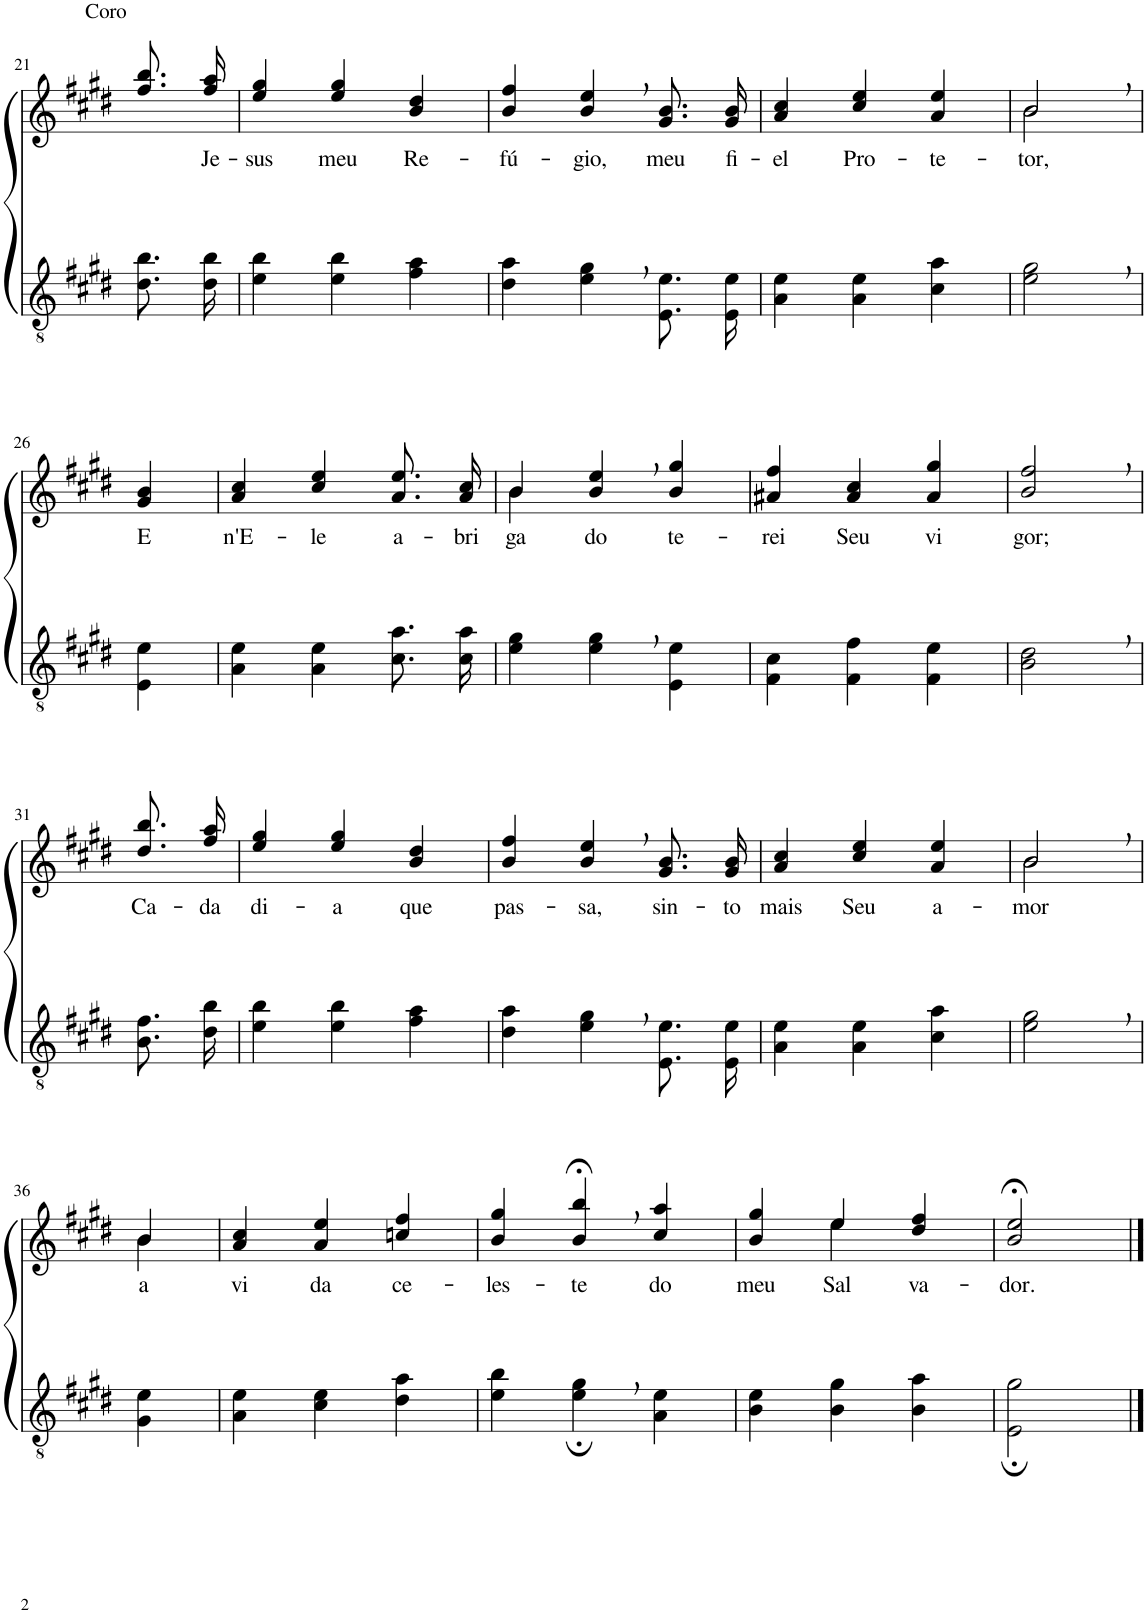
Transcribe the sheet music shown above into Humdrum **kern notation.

**kern	**kern	**text
*part2	*part1	*part1
*staff2	*staff1	*staff1
*I"Parte III e IV	*I"Parte I e II	*
!!LO:PB:g=z
*clefGv2	*clefG2	*
*Trd5c9	*Trd5c9	*
*k[f#c#g#d#]	*k[f#c#g#d#]	*
*M3/4	*M3/4	*
=21	=21	=21
!	!LO:TX:a:t=Coro	!
8.d#\ 8.b\L	8.ff#\ 8.bb\L	.
!	!	!LO:LY:b
16d#\ 16b\Jk	16ff#\ 16aa\Jk	Je-
=22	=22	=22
!	!	!LO:LY:b
4e\ 4b\	4ee/ 4gg#/	-sus
!	!	!LO:LY:b
4e\ 4b\	4ee/ 4gg#/	meu
!	!	!LO:LY:b
4f#\ 4a\	4b/ 4dd#/	Re-
=23	=23	=23
!	!	!LO:LY:b
4d#\ 4a\	4b/ 4ff#/	-fú-
!	!	!LO:LY:b
4e\, 4g#\,	4b/, 4ee/,	-gio,
!	!	!LO:LY:b
8.E/ 8.e/L	8.g#/ 8.b/L	meu
!	!	!LO:LY:b
16E/ 16e/Jk	16g#/ 16b/Jk	fi-
=24	=24	=24
!	!	!LO:LY:b
4A\ 4e\	4a/ 4cc#/	-el
!	!	!LO:LY:b
4A\ 4e\	4cc#/ 4ee/	Pro-
!	!	!LO:LY:b
4c#\ 4a\	4a/ 4ee/	-te-
=25	=25	=25
!	!	!LO:LY:b
*	*^	*
2e\, 2g#\,	2b,\	2b/	-tor,
!!LO:LB:g=z
=26	=26	=26	=26
!	!	!	!LO:LY:b
*	*v	*v	*
4E\ 4e\	4g#/ 4b/	E
=27	=27	=27
!	!	!LO:LY:b
4A\ 4e\	4a/ 4cc#/	n'E-
!	!	!LO:LY:b
4A\ 4e\	4cc#/ 4ee/	-le
!	!	!LO:LY:b
8.c#\ 8.a\L	8.a\ 8.ee\L	a-
!	!	!LO:LY:b
16c#\ 16a\Jk	16a\ 16cc#\Jk	-bri-
=28	=28	=28
*	*^	*
!	!	!	!LO:LY:b
4e\ 4g#\	4b/	4b\	-ga-
!	!	!	!LO:LY:b
4e\, 4g#\,	4b/, 4ee/,	2ryy	-do
!	!	!	!LO:LY:b
4E\ 4e\	4b/ 4gg#/	.	te-
*	*v	*v	*
=29	=29	=29
!	!	!LO:LY:b
4F#\ 4c#\	4a#X/ 4ff#/	-rei
!	!	!LO:LY:b
4F#\ 4f#\	4a#/ 4cc#/	Seu
!	!	!LO:LY:b
4F#\ 4e\	4a#/ 4gg#/	vi
=30	=30	=30
!	!	!LO:LY:b
2B\, 2d#\,	2b/, 2ff#/,	gor;
!!LO:LB:g=z
=31	=31	=31
!	!	!LO:LY:b
8.B\ 8.f#\L	8.dd#\ 8.bb\L	Ca-
!	!	!LO:LY:b
16d#\ 16b\Jk	16ff#\ 16aa\Jk	-da
=32	=32	=32
!	!	!LO:LY:b
4e\ 4b\	4ee/ 4gg#/	di-
!	!	!LO:LY:b
4e\ 4b\	4ee/ 4gg#/	-a
!	!	!LO:LY:b
4f#\ 4a\	4b/ 4dd#/	que
=33	=33	=33
!	!	!LO:LY:b
4d#\ 4a\	4b/ 4ff#/	pas-
!	!	!LO:LY:b
4e\, 4g#\,	4b/, 4ee/,	-sa,
!	!	!LO:LY:b
8.E/ 8.e/L	8.g#/ 8.b/L	sin-
!	!	!LO:LY:b
16E/ 16e/Jk	16g#/ 16b/Jk	-to
=34	=34	=34
!	!	!LO:LY:b
4A\ 4e\	4a/ 4cc#/	mais
!	!	!LO:LY:b
4A\ 4e\	4cc#/ 4ee/	Seu
!	!	!LO:LY:b
4c#\ 4a\	4a/ 4ee/	a-
=35	=35	=35
!	!	!LO:LY:b
*	*^	*
2e\, 2g#\,	2b,\	2b/	-mor
!!LO:LB:g=z	!!
=36	=36	=36	=36
!	!	!	!LO:LY:b
4G#\ 4e\	4b/	4b\	a
=37	=37	=37	=37
!	!	!	!LO:LY:b
*	*v	*v	*
4A\ 4e\	4a/ 4cc#/	vi
!	!	!LO:LY:b
4c#\ 4e\	4a/ 4ee/	da
!	!	!LO:LY:b
4d#\ 4a\	4ccn/ 4ff#/	ce-
=38	=38	=38
!	!	!LO:LY:b
4e\ 4b\	4b/ 4gg#/	-les-
!	!	!LO:LY:b
4e\;, 4g#\;,	4b/;<, 4bb/;<,	-te
!	!	!LO:LY:b
4A\ 4e\	4cc#/ 4aa/	do
=39	=39	=39
*	*^	*
!	!	!	!LO:LY:b
4B\ 4e\	4ryy	4b/ 4gg#/	meu
!	!	!	!LO:LY:b
4B\ 4g#\	4ee\	4ee/	Sal-
!	!	!	!LO:LY:b
4B\ 4a\	4ryy	4dd#/ 4ff#/	-va-
=40	=40	=40	=40
!	!	!	!LO:LY:b
*	*v	*v	*
2E\; 2g#\;	2b/;< 2ee/;<	-dor.
==	==	==
*-	*-	*-
